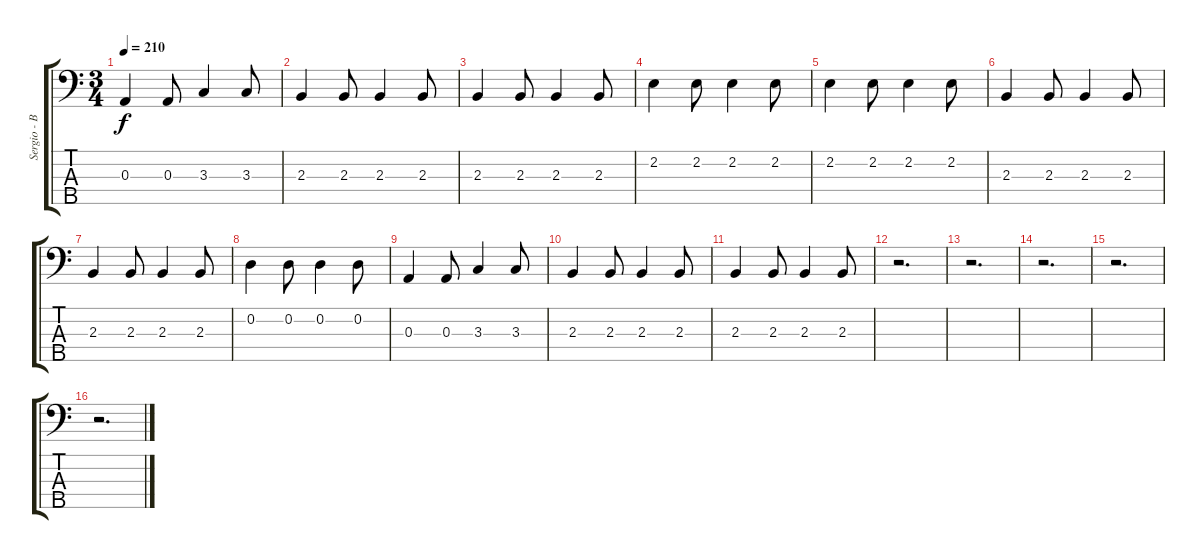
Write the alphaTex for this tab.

\track ("Sergio - Bajo" "Sergio - B") {instrument electricbassfinger}
\staff {score tabs}
\tuning (G2 D2 A1 E1 B0) {hide}
\ts (3 4)
\tempo 210
\clef f4
\ks c
0.3.4{dy f} 0.3.8 3.3.4 3.3.8 |
2.3.4 2.3.8 2.3.4 2.3.8 |
2.3.4 2.3.8 2.3.4 2.3.8 |
2.2.4 2.2.8 2.2.4 2.2.8 |
2.2.4 2.2.8 2.2.4 2.2.8 |
2.3.4 2.3.8 2.3.4 2.3.8 |
2.3.4 2.3.8 2.3.4 2.3.8 |
0.2.4 0.2.8 0.2.4 0.2.8 |
0.3.4 0.3.8 3.3.4 3.3.8 |
2.3.4 2.3.8 2.3.4 2.3.8 |
2.3.4 2.3.8 2.3.4 2.3.8 |
r.2{d} |
r.2{d} |
r.2{d} |
r.2{d} |
r.2{d}
